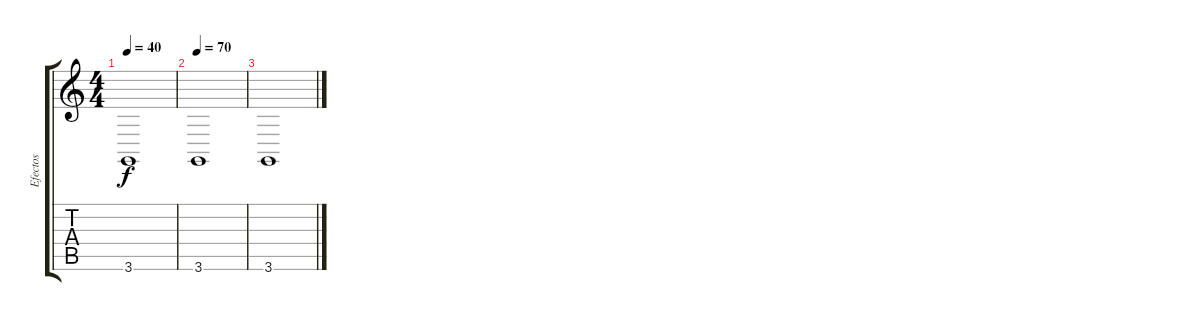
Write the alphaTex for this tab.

\track ("Efectos" "Efectos") {instrument seashore}
\staff {score tabs}
\tuning (E4 B3 G3 D3 A2 E2) {hide}
\ts (4 4)
\tempo 40
\clef g2
\ks c
3.6.1{dy f} |
\tempo 70
3.6.1 |
3.6.1
